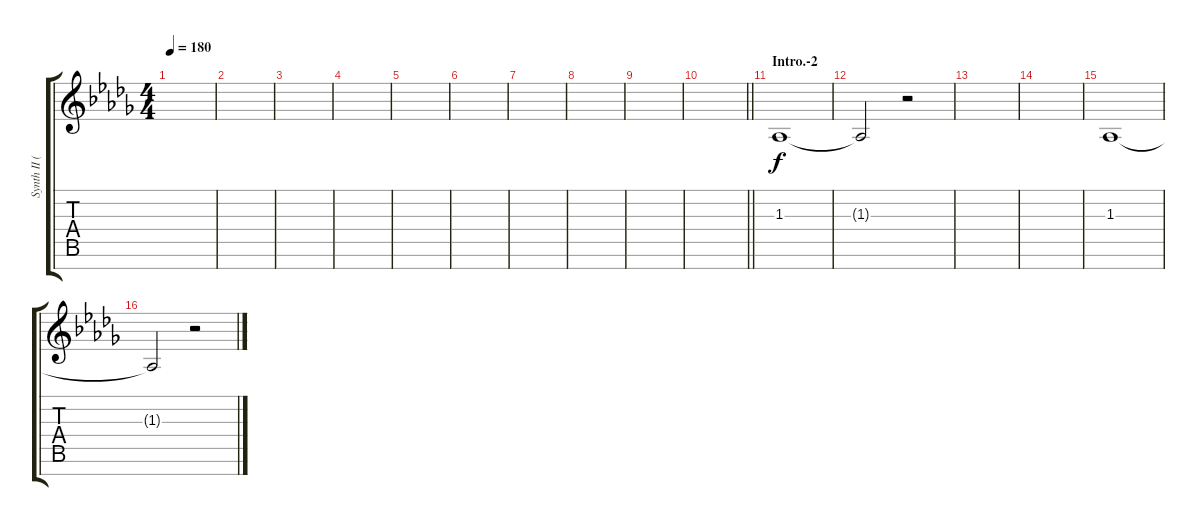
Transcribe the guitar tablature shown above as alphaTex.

\track ("Synth II (Kotobuki Tsumugi)" "Synth II (") {instrument vibraphone}
\staff {score tabs}
\tuning (E4 B3 G3 D3 A2 E2 B1) {hide}
\ts (4 4)
\tempo 180
\clef g2
\ks db
|
|
|
|
|
|
|
|
|
\barLineRight lightlight
|
\section ("" "Intro.-2")
1.3.1 |
1.3{t}.2 r.2 |
|
|
1.3.1 |
1.3{t}.2 r.2
